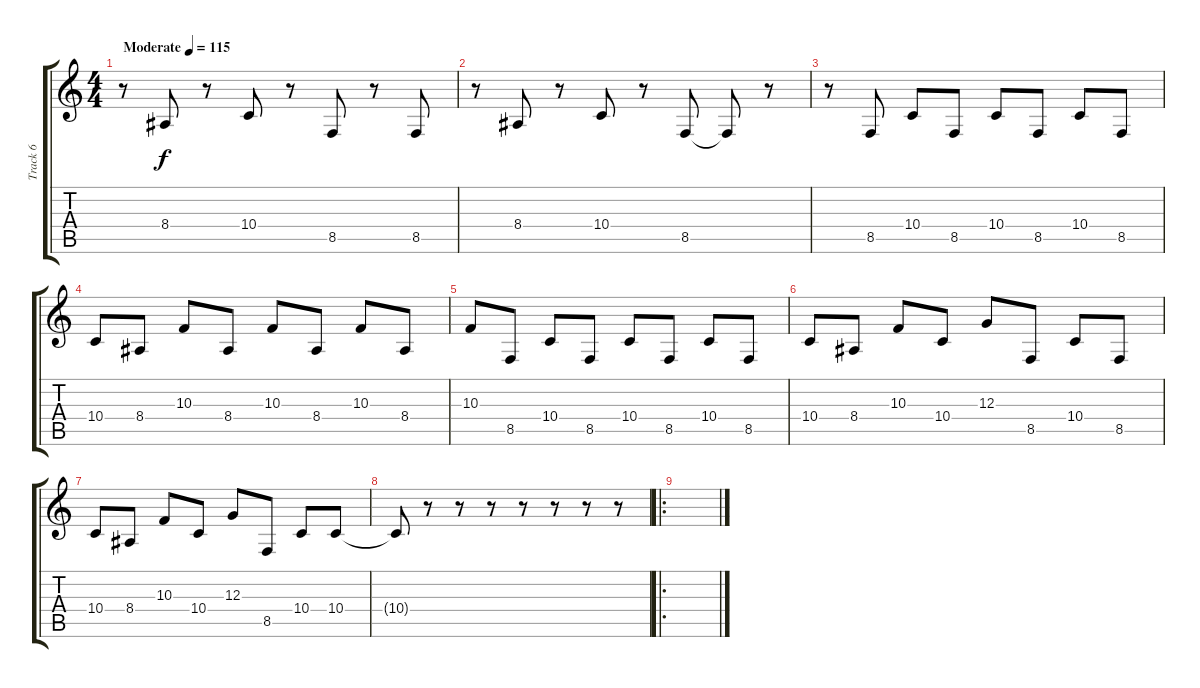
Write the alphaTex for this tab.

\track ("Track 6" "Track 6") {instrument violin bank 2}
\staff {score tabs}
\tuning (E4 B3 G3 D3 A2 E2) {hide}
\ts (4 4)
\tempo (115 "Moderate")
\clef g2
\ks c
r.8{dy f instrument violin} 8.4.8 r.8 10.4.8 r.8 8.5.8 r.8 8.5.8 |
r.8 8.4.8 r.8 10.4.8 r.8 8.5.8 8.5{t}.8 r.8 |
r.8 8.5.8 10.4.8 8.5.8 10.4.8 8.5.8 10.4.8 8.5.8 |
10.4.8 8.4.8 10.3.8 8.4.8 10.3.8 8.4.8 10.3.8 8.4.8 |
10.3.8 8.5.8 10.4.8 8.5.8 10.4.8 8.5.8 10.4.8 8.5.8 |
10.4.8 8.4.8 10.3.8 10.4.8 12.3.8 8.5.8 10.4.8 8.5.8 |
10.4.8 8.4.8 10.3.8 10.4.8 12.3.8 8.5.8 10.4.8 10.4.8 |
10.4{t}.8 r.8 r.8 r.8 r.8 r.8 r.8 r.8 |
\ro
